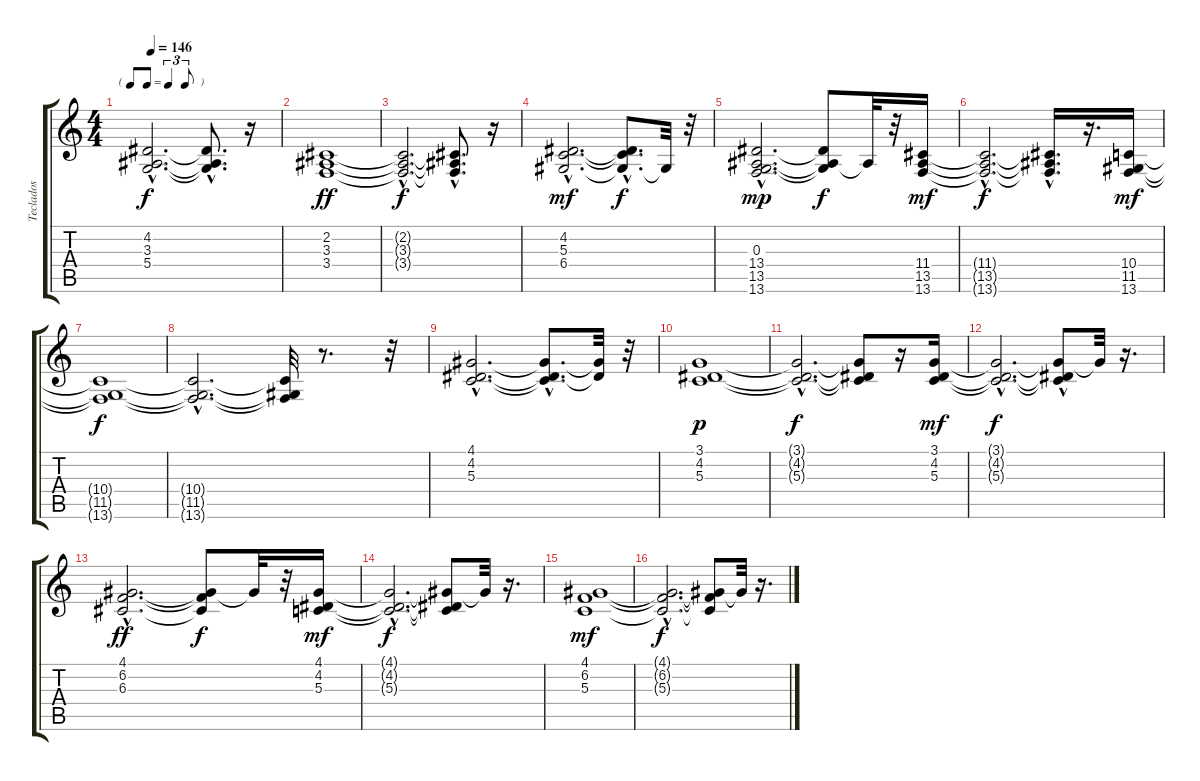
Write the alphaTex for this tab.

\track ("Teclados" "Teclados") {instrument pad2warm}
\staff {score tabs}
\tuning (E4 B3 G3 D3 A2 E2) {hide}
\ts (4 4)
\tf triplet8th
\tempo 146
\clef g2
\ks c
(4.2{hac} 3.3{hac} 5.4{hac}).2{d dy f} (4.2{hac t} 3.3{hac t} 5.4{t}).8{d} r.16 |
(2.2 3.3 3.4).1{dy ff} |
(2.2{hac t} 3.3{hac t} 3.4{hac t}).2{d dy f} (2.2{hac t} 3.3{t} 3.4{t}).8{d} r.16 |
(4.2{hac} 5.3{hac} 6.4{hac}).2{d dy mf} (4.2{hac t} 5.3{hac t} 6.4{hac t}).8{d dy f} 6.4{t}.32 r.32 |
(0.3{hac} 13.4{hac} 13.5{hac} 13.6{hac}).2{d dy mp} (0.3{t} 13.4{t} 13.5{t}).8{dy f} 13.5{t}.32 r.32 (11.4 13.5 13.6).16{dy mf} |
(11.4{hac t} 13.5{hac t} 13.6{hac t}).2{d dy f} (11.4{t} 13.5{hac t} 13.6{t}).16{d} r.16{d} (10.4 11.5 13.6).16{dy mf} |
(10.4{t} 11.5{t} 13.6{t}).1{dy f} |
(10.4{hac t} 11.5{hac t} 13.6{hac t}).2{d} (10.4{t} 11.5{t} 13.6{t}).32 r.8{d} r.32 |
(4.1{hac} 4.2{hac} 5.3{hac}).2{d} (4.1{hac t} 4.2{hac t} 5.3{hac t}).8{d} (4.1{t} 4.2{t}).32 r.32 |
(3.1 4.2 5.3).1{dy p} |
(3.1{hac t} 4.2{hac t} 5.3{hac t}).2{d dy f} (3.1{t} 4.2{t} 5.3{t}).8 r.16 (3.1 4.2 5.3).16{dy mf} |
(3.1{hac t} 4.2{hac t} 5.3{hac t}).2{d dy f} (3.1{t} 4.2{hac t} 5.3{hac t}).8 3.1{t}.32 r.16{d} |
(4.1{hac} 6.2{hac} 6.3{hac}).2{d dy ff} (4.1{t} 6.2{t} 6.3{t}).8{dy f} 4.1{t}.32 r.32 (4.1 4.2 5.3).16{dy mf} |
(4.1{hac t} 4.2{hac t} 5.3{hac t}).2{d dy f} (4.1{t} 4.2{t} 5.3{t}).8 4.1{t}.32 r.16{d} |
(4.1 6.2 5.3).1{dy mf} |
(4.1{hac t} 6.2{hac t} 5.3{hac t}).2{d dy f} (4.1{t} 6.2{t} 5.3{t}).8 4.1{t}.32 r.16{d}
